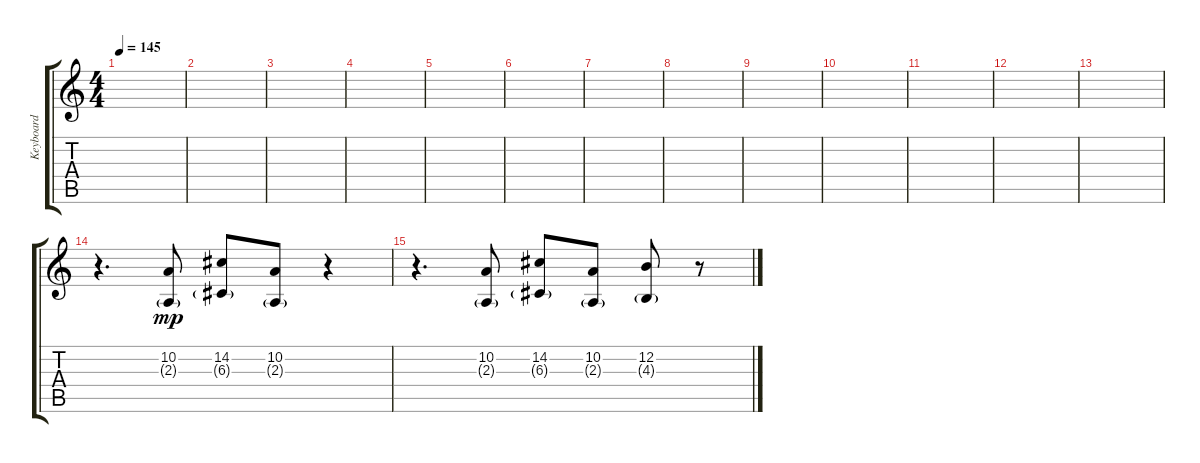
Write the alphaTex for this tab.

\track ("Keyboard" "Keyboard") {instrument lead1square}
\staff {score tabs}
\tuning (E4 B3 G3 D3 A2 E2) {hide}
\ts (4 4)
\tempo 145
\clef g2
\ks c
|
|
|
|
|
|
|
|
|
|
|
|
|
r.4{d volume 12 instrument stringensemble1} (10.2 2.3{g}).8{dy mp} (14.2 6.3{g}).8 (10.2 2.3{g}).8 r.4 |
r.4{d} (10.2 2.3{g}).8 (14.2 6.3{g}).8 (10.2 2.3{g}).8 (12.2 4.3{g}).8 r.8
